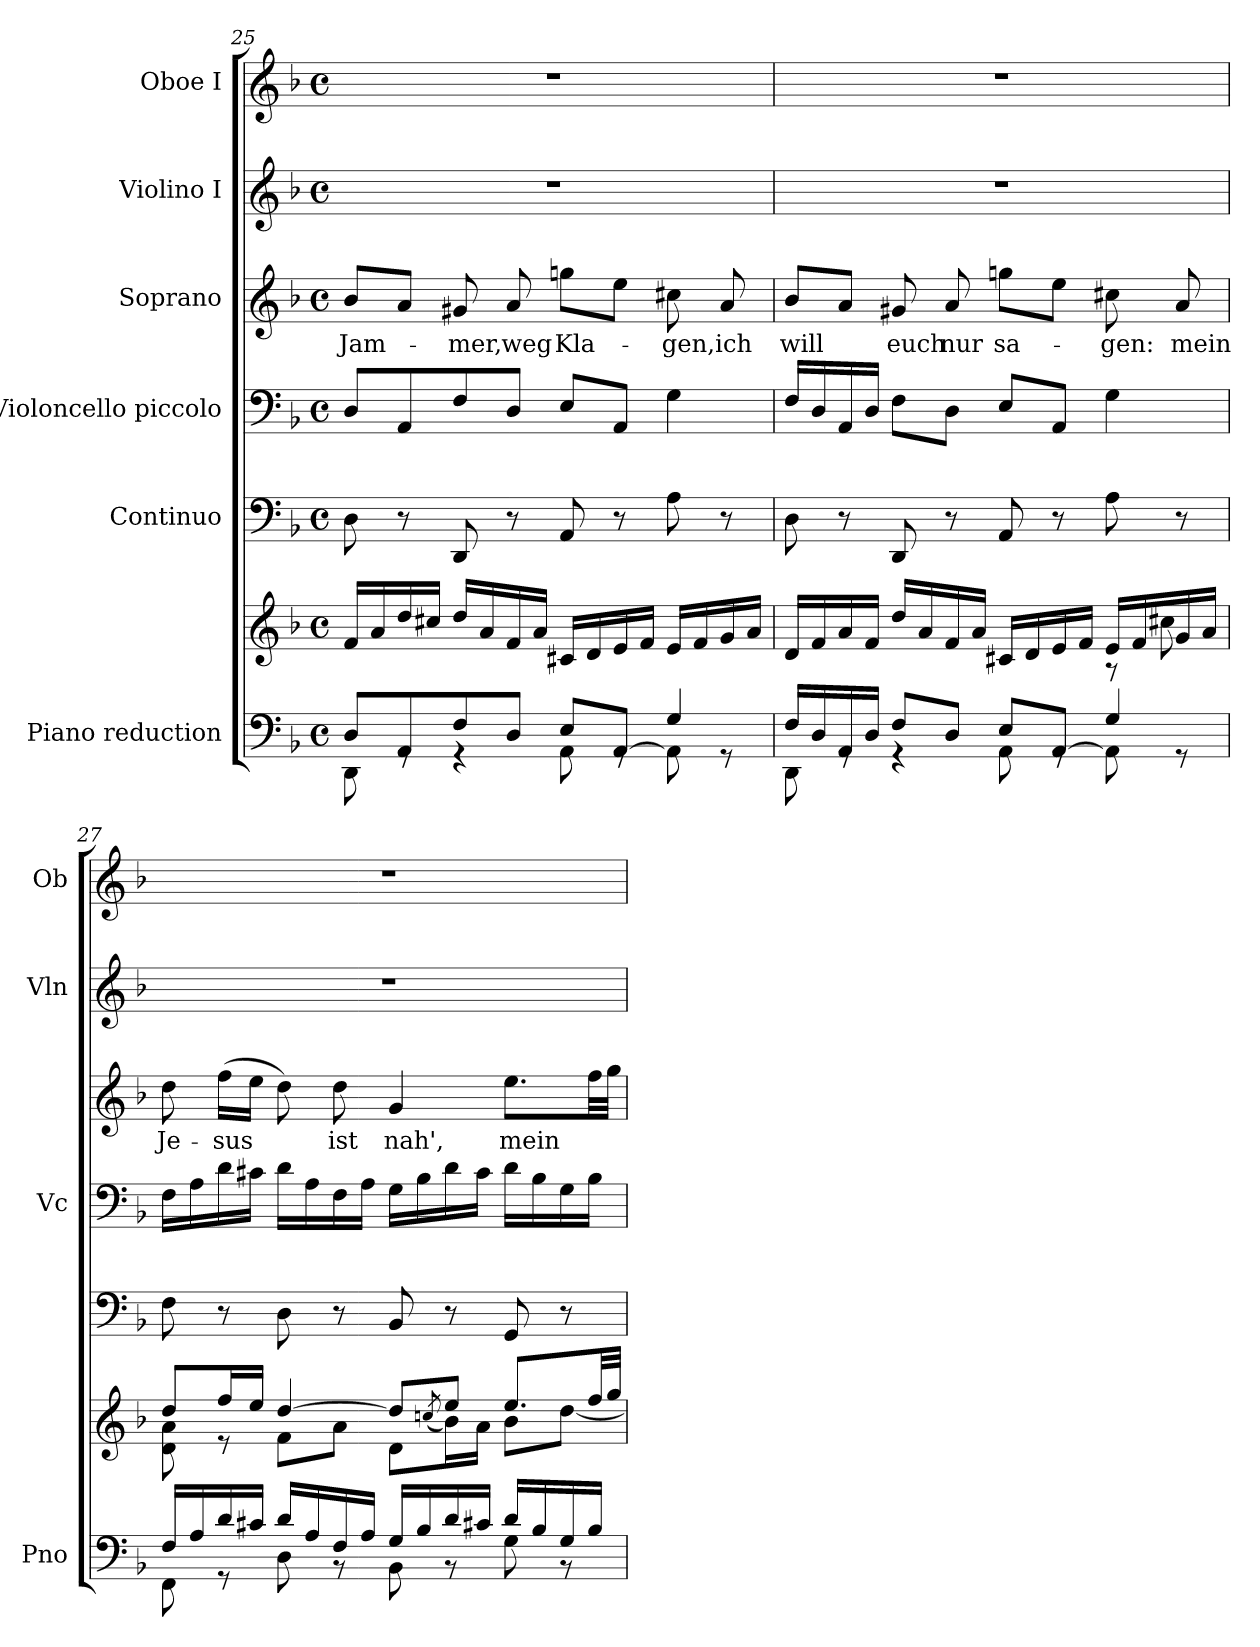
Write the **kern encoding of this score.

**kern	**kern	**kern	**kern	**kern	**text	**kern	**kern
*part6	*part6	*part5	*part4	*part3	*part3	*part2	*part1
*staff7	*staff6	*staff5	*staff4	*staff3	*staff3	*staff2	*staff1
*I"Piano reduction	*	*I"Continuo	*I"Violoncello piccolo	*I"Soprano	*	*I"Violino I	*I"Oboe I
*I'Pno	*	*	*I'Vc	*	*	*I'Vln	*I'Ob
!!LO:PB:g=z
*clefF4	*clefG2	*clefF4	*clefF4	*clefG2	*	*clefG2	*clefG2
*k[b-]	*k[b-]	*k[b-]	*k[b-]	*k[b-]	*	*k[b-]	*k[b-]
*M4/4	*M4/4	*M4/4	*M4/4	*M4/4	*	*M4/4	*M4/4
*met(c)	*met(c)	*met(c)	*met(c)	*met(c)	*	*met(c)	*met(c)
=25	=25	=25	=25	=25	=25	=25	=25
*^	*	*	*	*	*	*	*
!	!	!	!	!	!	!LO:LY:b	!	!
8D/L	8DD\	16f/LL	8D\	8D/L	8b-/L	Jam-	1r	1r
.	.	16a/	.	.	.	.	.	.
8AA/	8rGG	16dd/	8r	8AA/	8a/J	.	.	.
.	.	16cc#X/JJ	.	.	.	.	.	.
!	!	!	!	!	!	!LO:LY:b	!	!
8F/	4rGG	16dd/LL	8DD/	8F/	8g#X/	-mer,	.	.
.	.	16a/	.	.	.	.	.	.
!	!	!	!	!	!	!LO:LY:b	!	!
8D/J	.	16f/	8r	8D/J	8a/	weg	.	.
.	.	16a/JJ	.	.	.	.	.	.
!	!	!	!	!	!	!LO:LY:b	!	!
8E/L	8AA\	16c#X/LL	8AA/	8E/L	8ggn\L	Kla-	.	.
.	.	16d/	.	.	.	.	.	.
[8AA/J	8rGG	16e/	8r	8AA/J	8ee\J	.	.	.
.	.	16f/JJ	.	.	.	.	.	.
!	!	!	!	!	!	!LO:LY:b	!	!
4G/	8AA\]	16e/LL	8A\	4G\	8cc#X\	gen,	.	.
.	.	16f/	.	.	.	.	.	.
!	!	!	!	!	!	!LO:LY:b	!	!
.	8rGG	16g/	8r	.	8a/	ich	.	.
.	.	16a/JJ	.	.	.	.	.	.
=26	=26	=26	=26	=26	=26	=26	=26	=26
*	*	*^	*	*	*	*	*	*
!	!	!	!	!	!	!	!LO:LY:b	!	!
16F/LL	8DD\	16d/LL	2ryy	8D\	16F/LL	8b-/L	will	1r	1r
16D/	.	16f/	.	.	16D/	.	.	.	.
16AA/	8rGG	16a/	.	8r	16AA/	8a/J	.	.	.
16D/JJ	.	16f/JJ	.	.	16D/JJ	.	.	.	.
!	!	!	!	!	!	!	!LO:LY:b	!	!
8F/L	4rGG	16dd/LL	.	8DD/	8F\L	8g#X/	euch	.	.
.	.	16a/	.	.	.	.	.	.	.
!	!	!	!	!	!	!	!LO:LY:b	!	!
8D/J	.	16f/	.	8r	8D\J	8a/	nur	.	.
.	.	16a/JJ	.	.	.	.	.	.	.
!	!	!	!	!	!	!	!LO:LY:b	!	!
8E/L	8AA\	16c#X/LL	4ryy	8AA/	8E/L	8ggn\L	sa-	.	.
.	.	16d/	.	.	.	.	.	.	.
[8AA/J	8rGG	16e/	.	8r	8AA/J	8ee\J	.	.	.
.	.	16f/JJ	.	.	.	.	.	.	.
!	!	!	!	!	!	!	!LO:LY:b	!	!
4G/	8AA\]	16e/LL	8rA	8A\	4G\	8cc#X\	-gen:	.	.
.	.	16f/	.	.	.	.	.	.	.
!	!	!	!	!	!	!	!LO:LY:b	!	!
.	8r	16g/	8cc#X\	8r	.	8a/	mein	.	.
.	.	16a/JJ	.	.	.	.	.	.	.
=27	=27	=27	=27	=27	=27	=27	=27	=27	=27
!	!	!	!	!	!	!	!LO:LY:b	!	!
16F/LL	8FF\	8dd/L	8d\ 8a\	8F\	16F\LL	8dd\	Je-	1r	1r
16A/	.	.	.	.	16A\	.	.	.	.
!	!	!	!	!	!	!	!LO:LY:b	!	!
16d/	8r	16ff/L	8r	8r	16d\	(>16ff\LL	sus	.	.
16c#X/JJ	.	16ee/JJ	.	.	16c#X\JJ	16ee\JJ	.	.	.
16d/LL	8D\	[4dd/	8f\L	8D\	16d\LL	8dd\)	.	.	.
16A/	.	.	.	.	16A\	.	.	.	.
!	!	!	!	!	!	!	!LO:LY:b	!	!
16F/	8r	.	8a\J	8r	16F\	8dd\	ist	.	.
16A/JJ	.	.	.	.	16A\JJ	.	.	.	.
!	!	!	!	!	!	!	!LO:LY:b	!	!
16G/LL	8BB-\	8dd/L]	8d\L	8BB-/	16G\LL	4g/	nah',	.	.
16B-/	.	.	.	.	16B-\	.	.	.	.
.	.	.	(<8qccn/	.	.	.	.	.	.
16d/	8r	8ee/J	16b-\L)	8r	16d\	.	.	.	.
16c#X/JJ	.	.	16a\JJ	.	16c#\JJ	.	.	.	.
!	!	!	!	!	!	!	!LO:LY:b	!	!
16d/LL	8G\	8.ee/L	8b-\L	8GG/	16d\LL	8.ee\L	mein	.	.
16B-/	.	.	.	.	16B-\	.	.	.	.
16G/	8r	.	[8dd\J	8r	16G\	.	.	.	.
16B-/JJ	.	32ff/LL	.	.	16B-\JJ	32ff\LL	.	.	.
.	.	32gg/JJJ	.	.	.	32gg\JJJ	.	.	.
*v	*v	*	*	*	*	*	*	*	*
*	*v	*v	*	*	*	*	*	*
=	=	=	=	=	=	=	=
*-	*-	*-	*-	*-	*-	*-	*-
